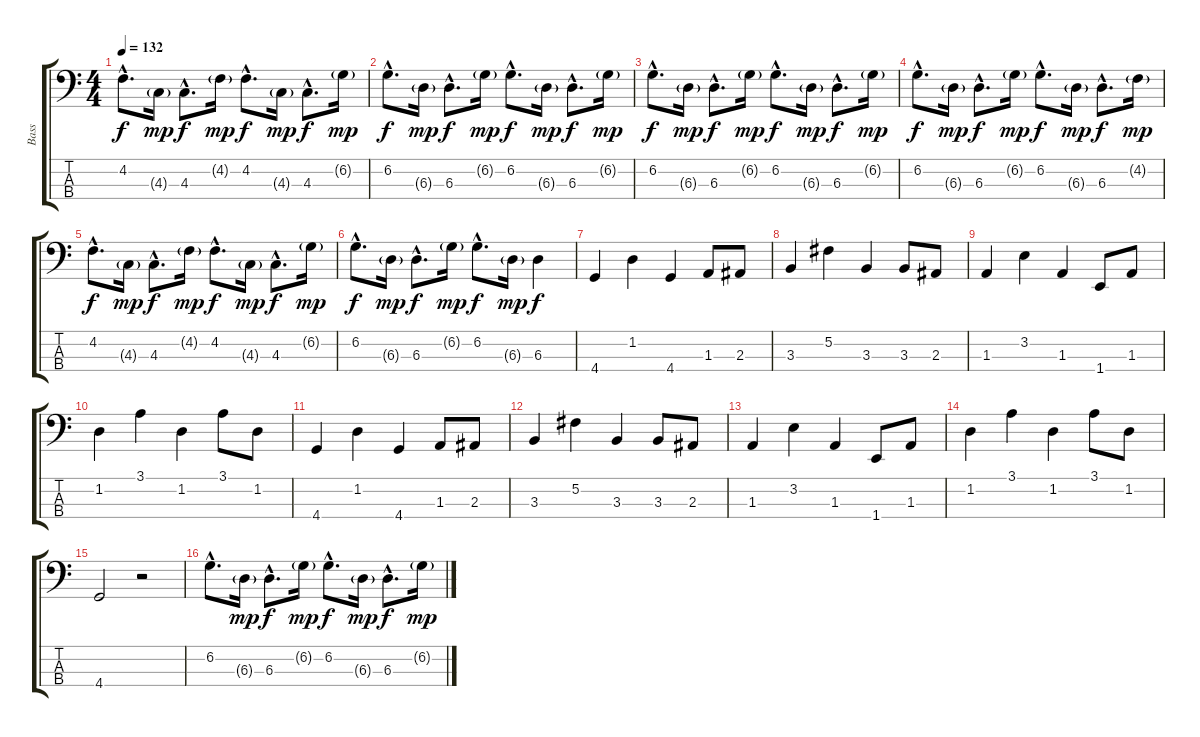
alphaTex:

\track ("Bass" "Bass") {instrument electricbasspick}
\staff {score tabs}
\tuning (Gb2 Db2 Ab1 Eb1) {hide}
\ts (4 4)
\tempo 132
\clef f4
\ks c
4.2{hac}.8{d dy f} 4.3{g}.16{dy mp} 4.3{hac}.8{d dy f} 4.2{g}.16{dy mp} 4.2{hac}.8{d dy f} 4.3{g}.16{dy mp} 4.3{hac}.8{d dy f} 6.2{g}.16{dy mp} |
6.2{hac}.8{d dy f} 6.3{g}.16{dy mp} 6.3{hac}.8{d dy f} 6.2{g}.16{dy mp} 6.2{hac}.8{d dy f} 6.3{g}.16{dy mp} 6.3{hac}.8{d dy f} 6.2{g}.16{dy mp} |
6.2{hac}.8{d dy f} 6.3{g}.16{dy mp} 6.3{hac}.8{d dy f} 6.2{g}.16{dy mp} 6.2{hac}.8{d dy f} 6.3{g}.16{dy mp} 6.3{hac}.8{d dy f} 6.2{g}.16{dy mp} |
6.2{hac}.8{d dy f} 6.3{g}.16{dy mp} 6.3{hac}.8{d dy f} 6.2{g}.16{dy mp} 6.2{hac}.8{d dy f} 6.3{g}.16{dy mp} 6.3{hac}.8{d dy f} 4.2{g}.16{dy mp} |
4.2{hac}.8{d dy f} 4.3{g}.16{dy mp} 4.3{hac}.8{d dy f} 4.2{g}.16{dy mp} 4.2{hac}.8{d dy f} 4.3{g}.16{dy mp} 4.3{hac}.8{d dy f} 6.2{g}.16{dy mp} |
6.2{hac}.8{d dy f} 6.3{g}.16{dy mp} 6.3{hac}.8{d dy f} 6.2{g}.16{dy mp} 6.2{hac}.8{d dy f} 6.3{g}.16{dy mp} 6.3.4{dy f} |
4.4.4 1.2.4 4.4.4 1.3.8 2.3.8 |
3.3.4 5.2.4 3.3.4 3.3.8 2.3.8 |
1.3.4 3.2.4 1.3.4 1.4.8 1.3.8 |
1.2.4 3.1.4 1.2.4 3.1.8 1.2.8 |
4.4.4 1.2.4 4.4.4 1.3.8 2.3.8 |
3.3.4 5.2.4 3.3.4 3.3.8 2.3.8 |
1.3.4 3.2.4 1.3.4 1.4.8 1.3.8 |
1.2.4 3.1.4 1.2.4 3.1.8 1.2.8 |
4.4.2 r.2 |
6.2{hac}.8{d} 6.3{g}.16{dy mp} 6.3{hac}.8{d dy f} 6.2{g}.16{dy mp} 6.2{hac}.8{d dy f} 6.3{g}.16{dy mp} 6.3{hac}.8{d dy f} 6.2{g}.16{dy mp}
